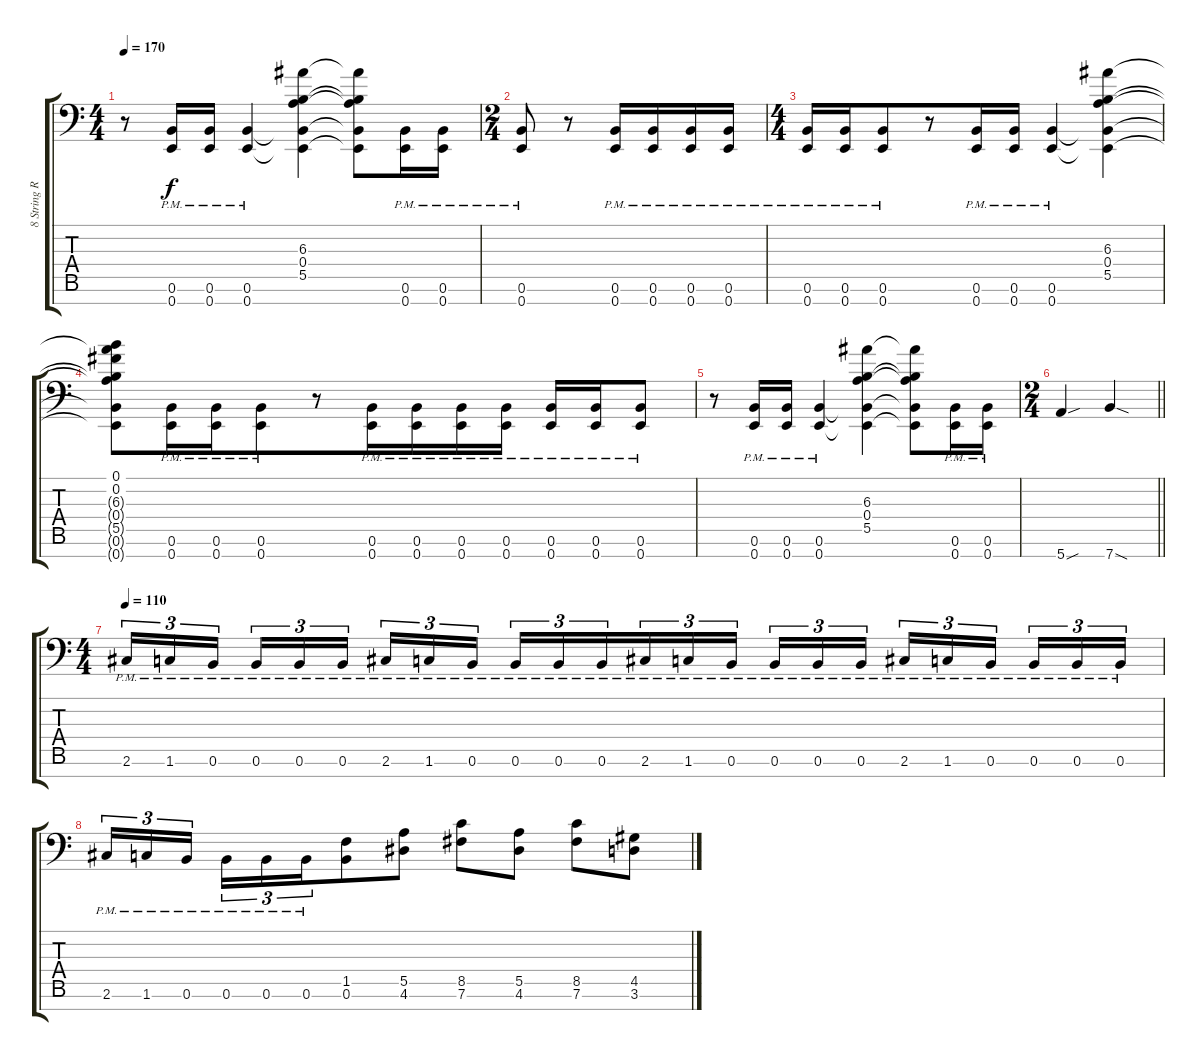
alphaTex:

\track ("8 String Right" "8 String R") {instrument distortionguitar bank 255}
\staff {score tabs}
\tuning (B3 Gb3 E3 B2 E2 B1 E1) {hide}
\ts (4 4)
\tempo 170
\clef f4
\ks c
r.8{dy f beam merge} (0.6{pm} 0.7{pm}).16 (0.6{pm} 0.7{pm}).16 (0.6{pm} 0.7{pm}).4 (6.3 0.4 5.5 0.6{t} 0.7{t}).4 (6.3{t} 0.4{t} 5.5{t} 0.6{t} 0.7{t}).8 (0.6{pm} 0.7{pm}).16 (0.6{pm} 0.7{pm}).16 |
\ts (2 4)
(0.6{pm} 0.7{pm}).8 r.8 (0.6{pm} 0.7{pm}).16 (0.6{pm} 0.7{pm}).16{beam merge} (0.6{pm} 0.7{pm}).16 (0.6{pm} 0.7{pm}).16 |
\ts (4 4)
(0.6{pm} 0.7{pm}).16 (0.6{pm} 0.7{pm}).16{beam merge} (0.6{pm} 0.7{pm}).8{beam merge} r.8{beam merge} (0.6{pm} 0.7{pm}).16 (0.6{pm} 0.7{pm}).16 (0.6{pm} 0.7{pm}).4 (6.3 0.4 5.5 0.6{t} 0.7{t}).4 |
(0.1 0.2 6.3{t} 0.4{t} 5.5{t} 0.6{t} 0.7{t}).8 (0.6{pm} 0.7{pm}).16 (0.6{pm} 0.7{pm}).16{beam merge} (0.6{pm} 0.7{pm}).8{beam merge} r.8 (0.6{pm} 0.7{pm}).16 (0.6{pm} 0.7{pm}).16{beam merge} (0.6{pm} 0.7{pm}).16 (0.6{pm} 0.7{pm}).16 (0.6{pm} 0.7{pm}).16{beam merge} (0.6{pm} 0.7{pm}).16 (0.6{pm} 0.7{pm}).8 |
r.8{beam merge} (0.6{pm} 0.7{pm}).16 (0.6{pm} 0.7{pm}).16 (0.6{pm} 0.7{pm}).4 (6.3 0.4 5.5 0.6{t} 0.7{t}).4 (6.3{t} 0.4{t} 5.5{t} 0.6{t} 0.7{t}).8 (0.6{pm} 0.7{pm}).16 (0.6{pm} 0.7{pm}).16 |
\ts (2 4)
\barLineRight lightlight
5.7{sou}.4 7.7{sod}.4 |
\ts (4 4)
\section ("" "")
\tempo 110
2.6{pm}.16{tu (3 2)} 1.6{pm}.16{tu (3 2)} 0.6{pm}.16{tu (3 2) beam splitsecondary} 0.6{pm}.16{tu (3 2)} 0.6{pm}.16{tu (3 2)} 0.6{pm}.16{tu (3 2)} 2.6{pm}.16{tu (3 2)} 1.6{pm}.16{tu (3 2)} 0.6{pm}.16{tu (3 2) beam splitsecondary} 0.6{pm}.16{tu (3 2) beam merge} 0.6{pm}.16{tu (3 2) beam merge} 0.6{pm}.16{tu (3 2) beam merge} 2.6{pm}.16{tu (3 2)} 1.6{pm}.16{tu (3 2)} 0.6{pm}.16{tu (3 2) beam splitsecondary} 0.6{pm}.16{tu (3 2)} 0.6{pm}.16{tu (3 2)} 0.6{pm}.16{tu (3 2)} 2.6{pm}.16{tu (3 2)} 1.6{pm}.16{tu (3 2)} 0.6{pm}.16{tu (3 2) beam splitsecondary} 0.6{pm}.16{tu (3 2) beam merge} 0.6{pm}.16{tu (3 2) beam merge} 0.6{pm}.16{tu (3 2)} |
2.6{pm}.16{tu (3 2)} 1.6{pm}.16{tu (3 2)} 0.6{pm}.16{tu (3 2) beam splitsecondary} 0.6{pm}.16{tu (3 2)} 0.6{pm}.16{tu (3 2)} 0.6{pm}.16{tu (3 2) beam merge} (1.5 0.6).8 (5.5 4.6).8 (8.5 7.6).8{beam merge} (5.5 4.6).8 (8.5 7.6).8{beam merge} (4.5 3.6).8
